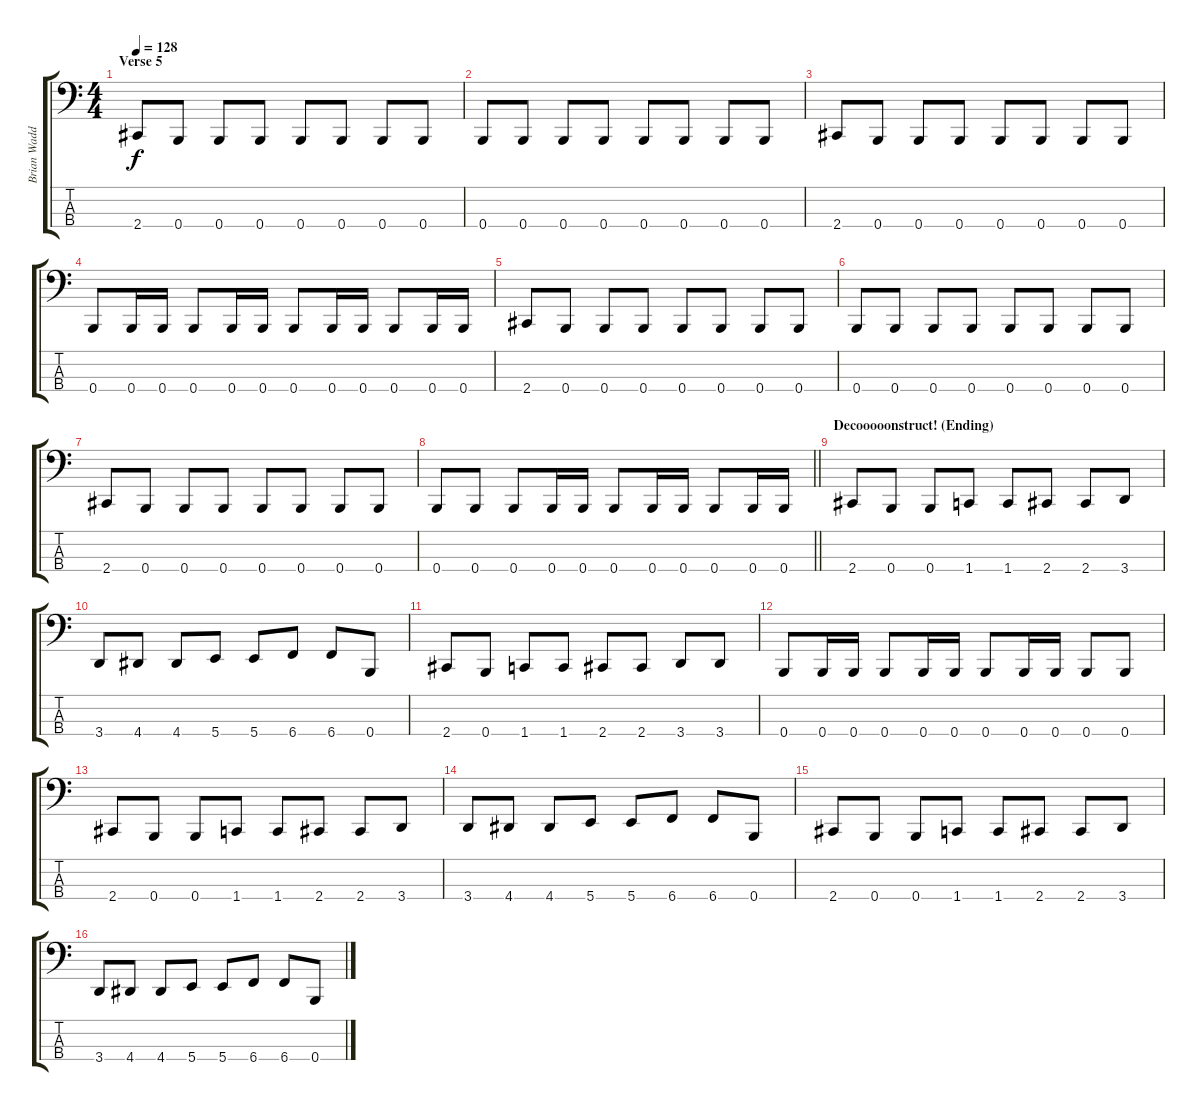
\track ("Brian Waddell" "Brian Wadd") {instrument electricbassfinger}
\staff {score tabs}
\tuning (Gb2 B1 Gb1 B0) {hide}
\ts (4 4)
\section ("" "Verse 5")
\tempo 128
\clef f4
\ks c
2.4.8{dy f} 0.4.8 0.4.8 0.4.8 0.4.8 0.4.8 0.4.8 0.4.8 |
0.4.8 0.4.8 0.4.8 0.4.8 0.4.8 0.4.8 0.4.8 0.4.8 |
2.4.8 0.4.8 0.4.8 0.4.8 0.4.8 0.4.8 0.4.8 0.4.8 |
0.4.8 0.4.16 0.4.16 0.4.8 0.4.16 0.4.16 0.4.8 0.4.16 0.4.16 0.4.8 0.4.16 0.4.16 |
2.4.8 0.4.8 0.4.8 0.4.8 0.4.8 0.4.8 0.4.8 0.4.8 |
0.4.8 0.4.8 0.4.8 0.4.8 0.4.8 0.4.8 0.4.8 0.4.8 |
2.4.8 0.4.8 0.4.8 0.4.8 0.4.8 0.4.8 0.4.8 0.4.8 |
\barLineRight lightlight
0.4.8 0.4.8 0.4.8 0.4.16 0.4.16 0.4.8 0.4.16 0.4.16 0.4.8 0.4.16 0.4.16 |
\section ("" "Decooooonstruct! (Ending)")
2.4.8 0.4.8 0.4.8 1.4.8 1.4.8 2.4.8 2.4.8 3.4.8 |
3.4.8 4.4.8 4.4.8 5.4.8 5.4.8 6.4.8 6.4.8 0.4.8 |
2.4.8 0.4.8 1.4.8 1.4.8 2.4.8 2.4.8 3.4.8 3.4.8 |
0.4.8 0.4.16 0.4.16 0.4.8 0.4.16 0.4.16 0.4.8 0.4.16 0.4.16 0.4.8 0.4.8 |
2.4.8 0.4.8 0.4.8 1.4.8 1.4.8 2.4.8 2.4.8 3.4.8 |
3.4.8 4.4.8 4.4.8 5.4.8 5.4.8 6.4.8 6.4.8 0.4.8 |
2.4.8 0.4.8 0.4.8 1.4.8 1.4.8 2.4.8 2.4.8 3.4.8 |
3.4.8 4.4.8 4.4.8 5.4.8 5.4.8 6.4.8 6.4.8 0.4.8
